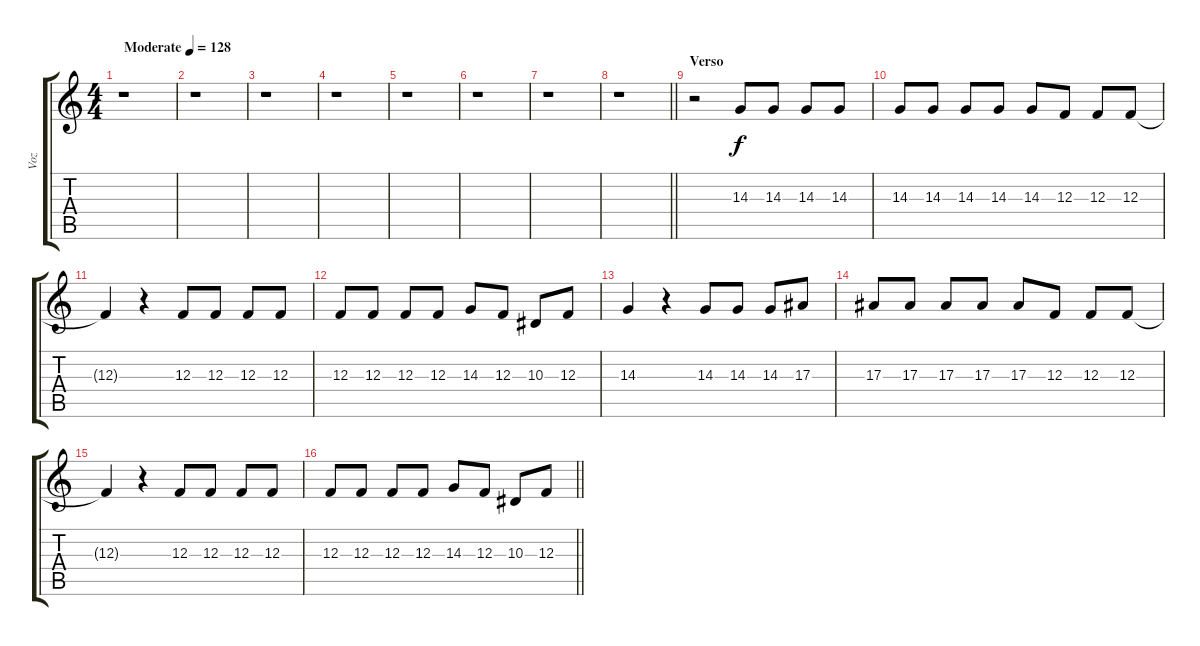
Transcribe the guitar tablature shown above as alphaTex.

\track ("Voz " "Voz ") {instrument flute}
\staff {score tabs}
\tuning (D4 A3 F3 C3 G2 D2) {hide}
\ts (4 4)
\tempo (128 "Moderate")
\clef g2
\ks c
r.1{dy f instrument flute} |
r.1 |
r.1 |
r.1 |
r.1 |
r.1 |
r.1 |
\barLineRight lightlight
r.1 |
\section ("" "Verso")
r.2 14.3.8 14.3.8 14.3.8 14.3.8 |
14.3.8 14.3.8 14.3.8 14.3.8 14.3.8 12.3.8 12.3.8 12.3.8 |
12.3{t}.4 r.4 12.3.8 12.3.8 12.3.8 12.3.8 |
12.3.8 12.3.8 12.3.8 12.3.8 14.3.8 12.3.8 10.3.8 12.3.8 |
14.3.4 r.4 14.3.8 14.3.8 14.3.8 17.3.8 |
17.3.8 17.3.8 17.3.8 17.3.8 17.3.8 12.3.8 12.3.8 12.3.8 |
12.3{t}.4 r.4 12.3.8 12.3.8 12.3.8 12.3.8 |
\barLineRight lightlight
12.3.8 12.3.8 12.3.8 12.3.8 14.3.8 12.3.8 10.3.8 12.3.8
